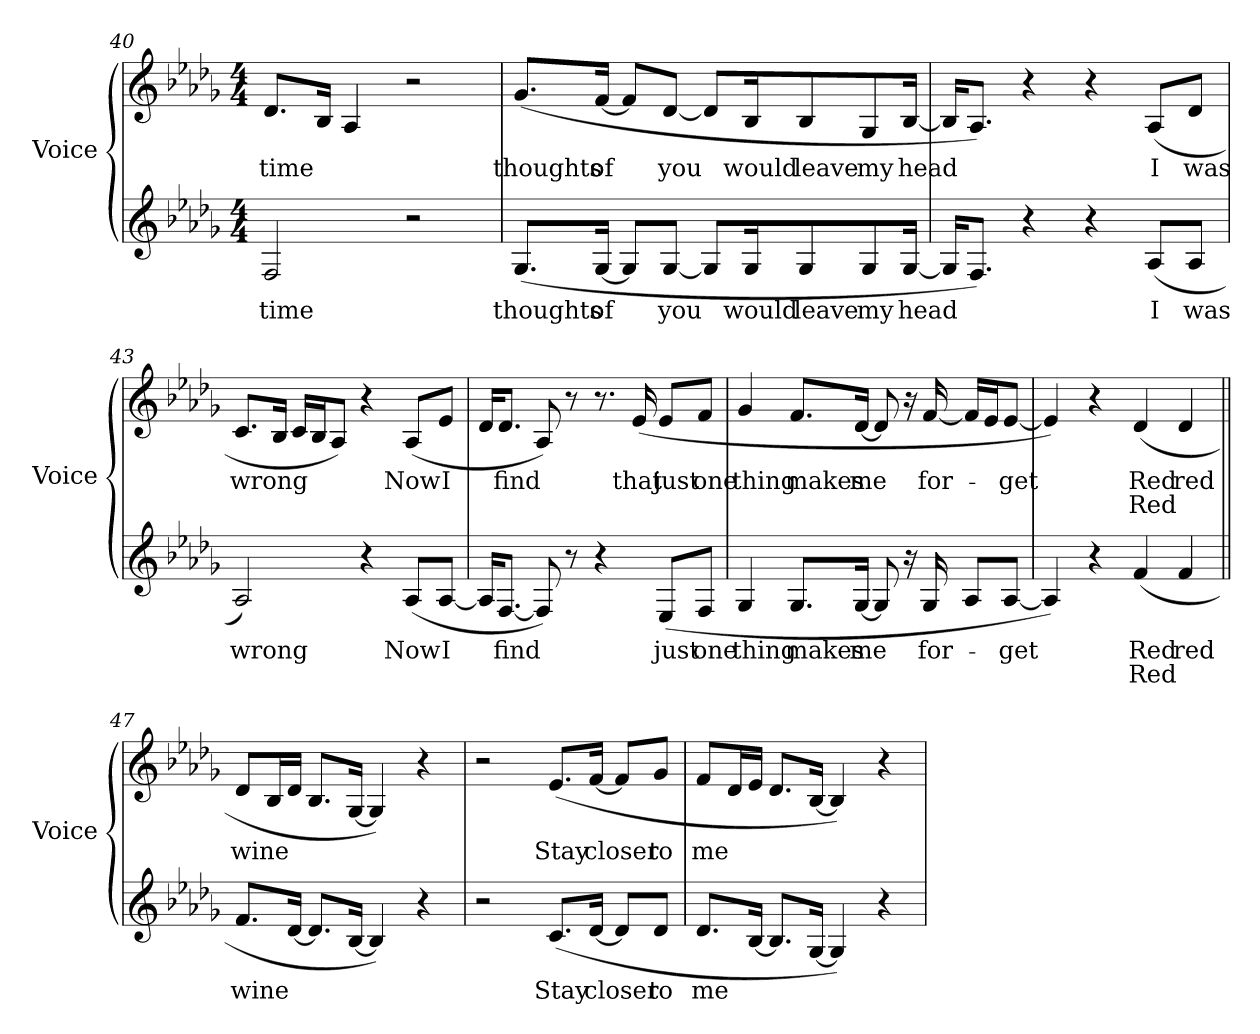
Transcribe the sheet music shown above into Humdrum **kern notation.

**kern	**text	**text	**kern	**text	**text
*part2	*part2	*part2	*part1	*part1	*part1
*staff2	*staff2	*staff2	*staff1	*staff1	*staff1
*I"Voice	*	*	*I"Voice	*	*
*I'Voice	*	*	*I'Voice	*	*
*clefG2	*	*	*clefG2	*	*
*k[b-e-a-d-g-]	*	*	*k[b-e-a-d-g-]	*	*
*D-:	*	*	*D-:	*	*
*M4/4	*	*	*M4/4	*	*
=40	=40	=40	=40	=40	=40
!	!LO:LY:b:color=#000000	!	!	!	!
!	!	!	!	!LO:LY:b:color=#000000	!
2Fi/	time	.	8.d-i/L	time	.
.	.	.	16B-i/Jk	.	.
.	.	.	4A-i/	.	.
2r	.	.	2r	.	.
!!LO:LB:g=z
=41	=41	=41	=41	=41	=41
!	!LO:LY:b:color=#000000	!	!	!	!
!	!	!	!	!LO:LY:b:color=#000000	!
(8.G-i/L	thoughts	.	(8.g-i/L	thoughts	.
!	!LO:LY:b:color=#000000	!	!	!	!
!	!	!	!	!LO:LY:b:color=#000000	!
[16G-i/Jk	of	.	[16fi/Jk	of	.
8G-i/L]	.	.	8fi/L]	.	.
!	!LO:LY:b:color=#000000	!	!	!	!
!	!	!	!	!LO:LY:b:color=#000000	!
[8G-i/J	you	.	[8d-i/J	you	.
8G-i/L]	.	.	8d-i/L]	.	.
!	!LO:LY:b:color=#000000	!	!	!	!
!	!	!	!	!LO:LY:b:color=#000000	!
16G-i/k	would	.	16B-i/k	would	.
!	!LO:LY:b:color=#000000	!	!	!	!
!	!	!	!	!LO:LY:b:color=#000000	!
8G-i/	leave	.	8B-i/	leave	.
!	!LO:LY:b:color=#000000	!	!	!	!
!	!	!	!	!LO:LY:b:color=#000000	!
8G-i/	my	.	8G-i/	my	.
!	!LO:LY:b:color=#000000	!	!	!	!
!	!	!	!	!LO:LY:b:color=#000000	!
[16G-i/Jk	head	.	[16B-i/Jk	head	.
=42	=42	=42	=42	=42	=42
16G-i/KL]	.	.	16B-i/KL]	.	.
8.Fi/J)	.	.	8.A-i/J)	.	.
4r	.	.	4r	.	.
4r	.	.	4r	.	.
!	!LO:LY:b:color=#000000	!	!	!	!
!	!	!	!	!LO:LY:b:color=#000000	!
(8A-i/L	I	.	(8A-i/L	I	.
!	!LO:LY:b:color=#000000	!	!	!	!
!	!	!	!	!LO:LY:b:color=#000000	!
8A-i/J	was	.	8d-i/J	was	.
=43	=43	=43	=43	=43	=43
!	!LO:LY:b:color=#000000	!	!	!	!
!	!	!	!	!LO:LY:b:color=#000000	!
2A-i/)	wrong	.	8.ci/L	wrong	.
.	.	.	16B-i/Jk	.	.
.	.	.	16ci/LL	.	.
.	.	.	16B-i/J	.	.
.	.	.	8A-i/J)	.	.
4r	.	.	4r	.	.
!	!LO:LY:b:color=#000000	!	!	!	!
!	!	!	!	!LO:LY:b:color=#000000	!
(8A-i/L	Now	.	(8A-i/L	Now	.
!	!LO:LY:b:color=#000000	!	!	!	!
!	!	!	!	!LO:LY:b:color=#000000	!
[8A-i/J	I	.	8e-i/J	I	.
!!LO:LB:g=z
=44	=44	=44	=44	=44	=44
16A-i/KL]	.	.	16d-i/KL	.	.
!	!LO:LY:b:color=#000000	!	!	!	!
!	!	!	!	!LO:LY:b:color=#000000	!
[8.Fi/J	find	.	8.d-i/J	find	.
8Fi/])	.	.	8A-i/)	.	.
8r	.	.	8r	.	.
4r	.	.	8.r	.	.
!	!	!	!	!LO:LY:b:color=#000000	!
.	.	.	(16e-i/	that	.
!	!LO:LY:b:color=#000000	!	!	!	!
!	!	!	!	!LO:LY:b:color=#000000	!
(8E-i/L	just	.	8e-i/L	just	.
!	!LO:LY:b:color=#000000	!	!	!	!
!	!	!	!	!LO:LY:b:color=#000000	!
8Fi/J	one	.	8fi/J	one	.
=45	=45	=45	=45	=45	=45
!	!LO:LY:b:color=#000000	!	!	!	!
!	!	!	!	!LO:LY:b:color=#000000	!
4G-i/	thing	.	4g-i/	thing	.
!	!LO:LY:b:color=#000000	!	!	!	!
!	!	!	!	!LO:LY:b:color=#000000	!
8.G-i/L	makes	.	8.fi/L	makes	.
!	!LO:LY:b:color=#000000	!	!	!	!
!	!	!	!	!LO:LY:b:color=#000000	!
[16G-i/Jk	me	.	[16d-i/Jk	me	.
8G-i/]	.	.	8d-i/]	.	.
16r	.	.	16r	.	.
!	!LO:LY:b:color=#000000	!	!	!	!
!	!	!	!	!LO:LY:b:color=#000000	!
16G-i/	for-	.	[16fi/	for-	.
8A-i/L	.	.	16fi/LL]	.	.
.	.	.	16e-i/J	.	.
!	!LO:LY:b:color=#000000	!	!	!	!
!	!	!	!	!LO:LY:b:color=#000000	!
[8A-i/J	-get	.	[8e-i/J	-get	.
=46	=46	=46	=46	=46	=46
4A-i/])	.	.	4e-i/])	.	.
4r	.	.	4r	.	.
!	!LO:LY:b:color=#000000	!LO:LY:b:color=#000000	!	!	!
!	!	!	!	!LO:LY:b:color=#000000	!LO:LY:b:color=#000000
(4fi/	Red	Red	(4d-i/	Red	Red
!	!LO:LY:b:color=#000000	!	!	!	!
!	!	!	!	!LO:LY:b:color=#000000	!
4fi/	red	.	4d-i/	red	.
!!LO:LB:g=z
=47||	=47||	=47||	=47||	=47||	=47||
!	!LO:LY:b:color=#000000	!	!	!	!
!	!	!	!	!LO:LY:b:color=#000000	!
8.fi/L	wine	.	8d-i/L	wine	.
.	.	.	16B-i/L	.	.
[16d-i/Jk	.	.	16d-i/JJ	.	.
8.d-i/L]	.	.	8.B-i/L	.	.
[16B-i/Jk	.	.	[16G-i/Jk	.	.
4B-i/])	.	.	4G-i/])	.	.
4r	.	.	4r	.	.
=48	=48	=48	=48	=48	=48
2r	.	.	2r	.	.
!	!LO:LY:b:color=#000000	!	!	!	!
!	!	!	!	!LO:LY:b:color=#000000	!
(8.ci/L	Stay	.	(8.e-i/L	Stay	.
!	!LO:LY:b:color=#000000	!	!	!	!
!	!	!	!	!LO:LY:b:color=#000000	!
[16d-i/Jk	closer	.	[16fi/Jk	closer	.
8d-i/L]	.	.	8fi/L]	.	.
!	!LO:LY:b:color=#000000	!	!	!	!
!	!	!	!	!LO:LY:b:color=#000000	!
8d-i/J	to	.	8g-i/J	to	.
=49	=49	=49	=49	=49	=49
!	!LO:LY:b:color=#000000	!	!	!	!
!	!	!	!	!LO:LY:b:color=#000000	!
8.d-i/L	me	.	8fi/L	me	.
.	.	.	16d-i/L	.	.
[16B-i/Jk	.	.	16e-i/JJ	.	.
8.B-i/L]	.	.	8.d-i/L	.	.
[16G-i/Jk	.	.	[16B-i/Jk	.	.
4G-i/])	.	.	4B-i/])	.	.
4r	.	.	4r	.	.
=	=	=	=	=	=
*-	*-	*-	*-	*-	*-
